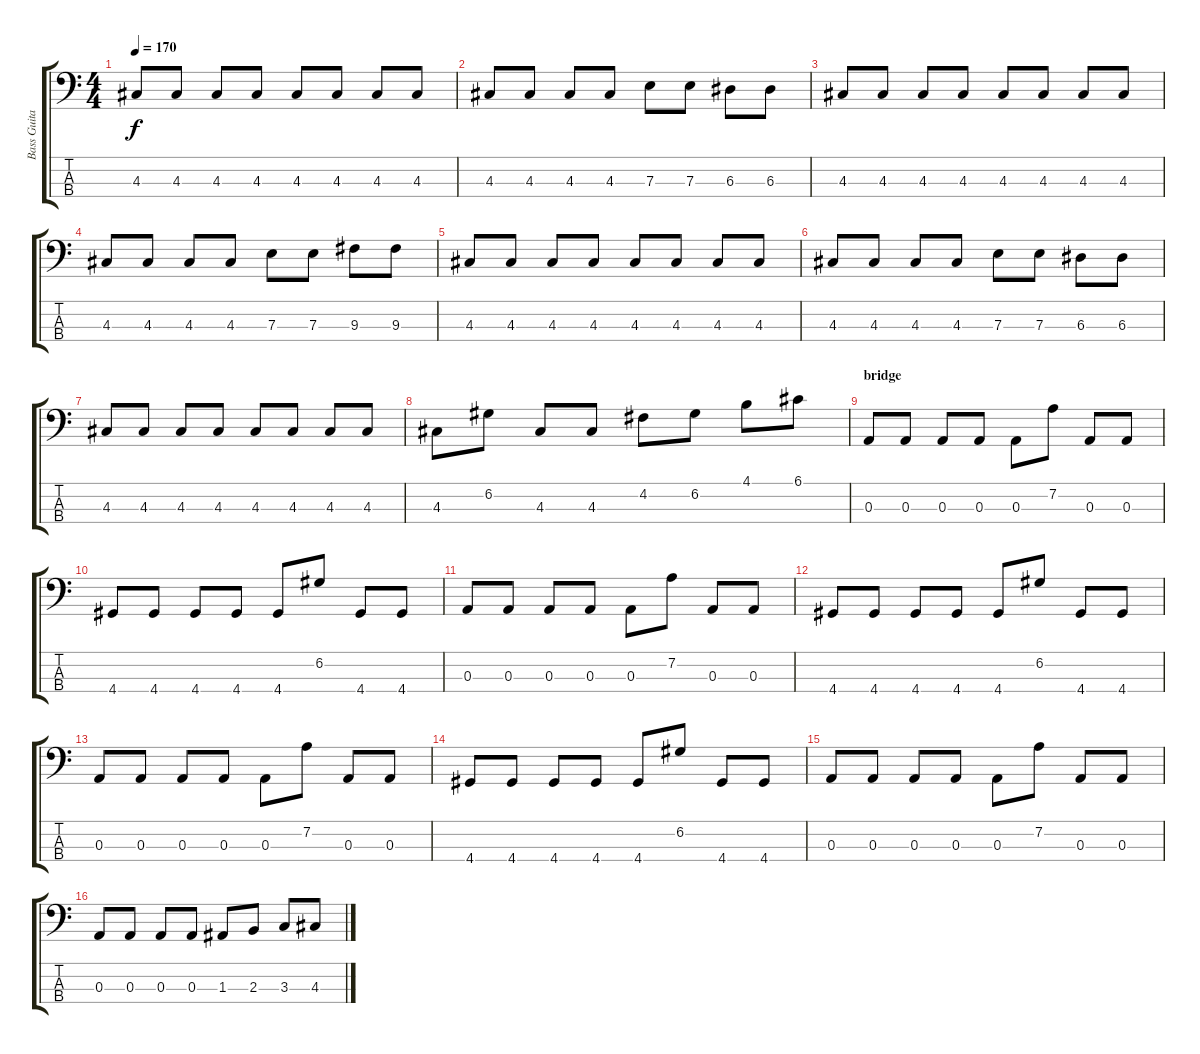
\track ("Bass Guitar" "Bass Guita") {instrument electricbassfinger}
\staff {score tabs}
\tuning (G2 D2 A1 E1) {hide}
\ts (4 4)
\section ("" "")
\tempo 170
\clef f4
\ks c
4.3.8{dy f} 4.3.8 4.3.8 4.3.8 4.3.8 4.3.8 4.3.8 4.3.8 |
4.3.8 4.3.8 4.3.8 4.3.8 7.3.8 7.3.8 6.3.8 6.3.8 |
4.3.8 4.3.8 4.3.8 4.3.8 4.3.8 4.3.8 4.3.8 4.3.8 |
4.3.8 4.3.8 4.3.8 4.3.8 7.3.8 7.3.8 9.3.8 9.3.8 |
4.3.8 4.3.8 4.3.8 4.3.8 4.3.8 4.3.8 4.3.8 4.3.8 |
4.3.8 4.3.8 4.3.8 4.3.8 7.3.8 7.3.8 6.3.8 6.3.8 |
4.3.8 4.3.8 4.3.8 4.3.8 4.3.8 4.3.8 4.3.8 4.3.8 |
4.3.8 6.2.8 4.3.8 4.3.8 4.2.8 6.2.8 4.1.8 6.1.8 |
\section ("" "bridge")
0.3.8 0.3.8 0.3.8 0.3.8 0.3.8 7.2.8 0.3.8 0.3.8 |
4.4.8 4.4.8 4.4.8 4.4.8 4.4.8 6.2.8 4.4.8 4.4.8 |
0.3.8 0.3.8 0.3.8 0.3.8 0.3.8 7.2.8 0.3.8 0.3.8 |
4.4.8 4.4.8 4.4.8 4.4.8 4.4.8 6.2.8 4.4.8 4.4.8 |
0.3.8 0.3.8 0.3.8 0.3.8 0.3.8 7.2.8 0.3.8 0.3.8 |
4.4.8 4.4.8 4.4.8 4.4.8 4.4.8 6.2.8 4.4.8 4.4.8 |
0.3.8 0.3.8 0.3.8 0.3.8 0.3.8 7.2.8 0.3.8 0.3.8 |
0.3.8 0.3.8 0.3.8 0.3.8 1.3.8 2.3.8 3.3.8 4.3.8
